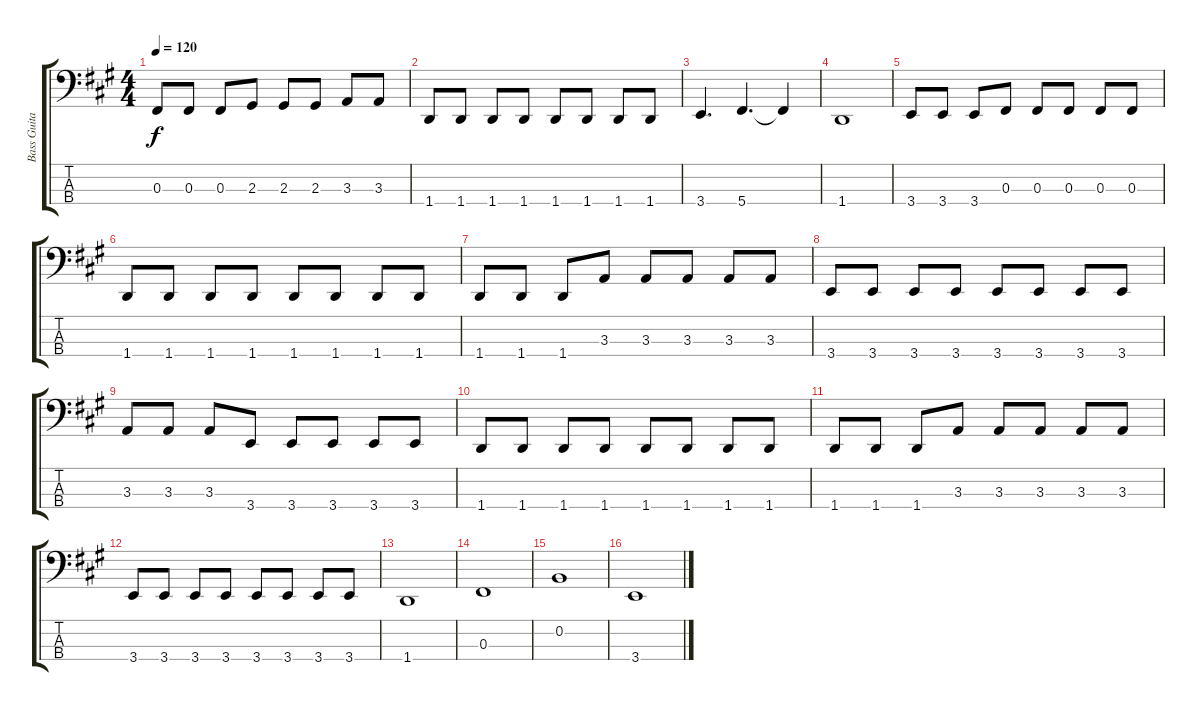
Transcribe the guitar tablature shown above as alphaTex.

\track ("Bass Guitar" "Bass Guita") {instrument slapbass1}
\staff {score tabs}
\tuning (E2 B1 Gb1 Db1) {hide}
\ts (4 4)
\tempo 120
\clef f4
\ks a
0.3.8{dy f} 0.3.8 0.3.8 2.3.8 2.3.8 2.3.8 3.3.8 3.3.8 |
1.4.8 1.4.8 1.4.8 1.4.8 1.4.8 1.4.8 1.4.8 1.4.8 |
3.4.4{d} 5.4.4{d} 5.4{t}.4 |
1.4.1 |
3.4.8 3.4.8 3.4.8 0.3.8 0.3.8 0.3.8 0.3.8 0.3.8 |
1.4.8 1.4.8 1.4.8 1.4.8 1.4.8 1.4.8 1.4.8 1.4.8 |
1.4.8 1.4.8 1.4.8 3.3.8 3.3.8 3.3.8 3.3.8 3.3.8 |
3.4.8 3.4.8 3.4.8 3.4.8 3.4.8 3.4.8 3.4.8 3.4.8 |
3.3.8 3.3.8 3.3.8 3.4.8 3.4.8 3.4.8 3.4.8 3.4.8 |
1.4.8 1.4.8 1.4.8 1.4.8 1.4.8 1.4.8 1.4.8 1.4.8 |
1.4.8 1.4.8 1.4.8 3.3.8 3.3.8 3.3.8 3.3.8 3.3.8 |
3.4.8 3.4.8 3.4.8 3.4.8 3.4.8 3.4.8 3.4.8 3.4.8 |
1.4.1 |
0.3.1 |
0.2.1 |
3.4.1
